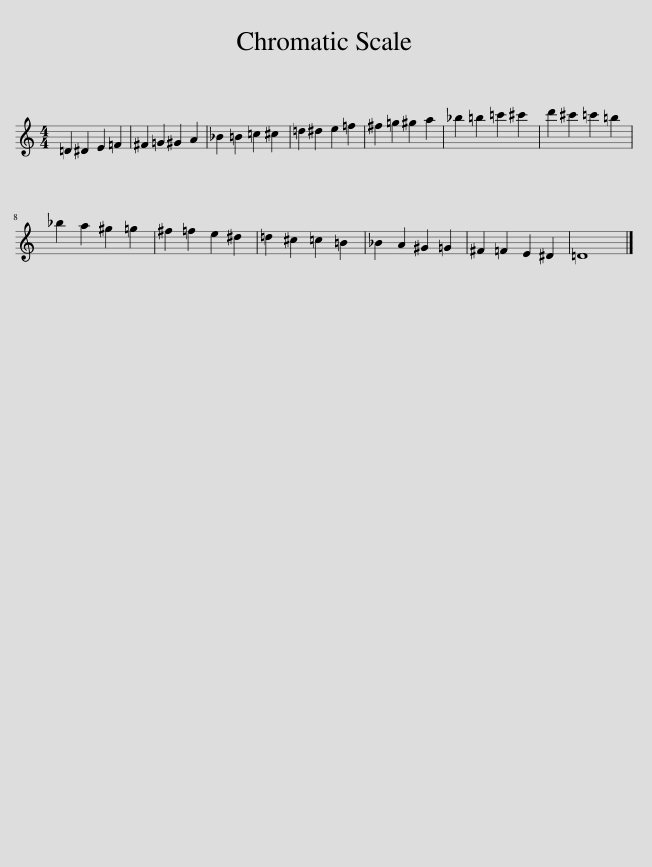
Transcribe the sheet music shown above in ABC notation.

X:1
L:1/8
M:4/4
I:linebreak $
K:none
V:1 treble transpose=-9
V:1
[K:C] =D2 ^D2 E2 =F2 | ^F2 =G2 ^G2 A2 | _B2 =B2 =c2 ^c2 | =d2 ^d2 e2 =f2 | ^f2 =g2 ^g2 a2 | %5
 _b2 =b2 =c'2 ^c'2 | d'2 ^c'2 =c'2 =b2 |$ _b2 a2 ^g2 =g2 | ^f2 =f2 e2 ^d2 | =d2 ^c2 =c2 =B2 | %10
 _B2 A2 ^G2 =G2 | ^F2 =F2 E2 ^D2 | =D8 |] %13
